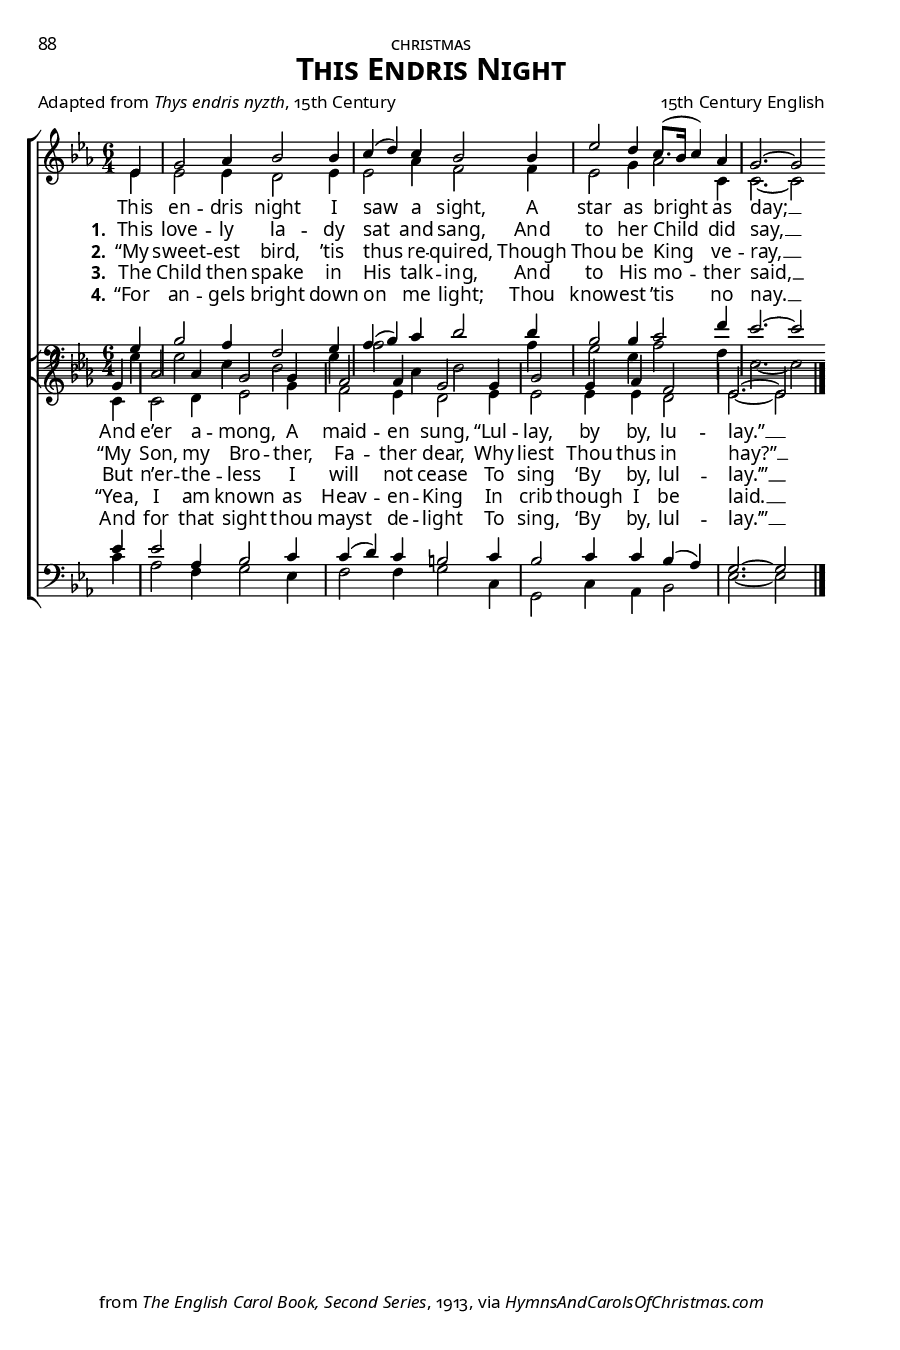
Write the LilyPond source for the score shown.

\version "2.14.2"
\include "util.ly"
\header {
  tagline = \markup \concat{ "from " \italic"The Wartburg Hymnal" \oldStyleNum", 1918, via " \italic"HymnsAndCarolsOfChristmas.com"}

    title = \markup{\override #'(font-name . "Garamond Premier Pro Semibold"){ \abs-fontsize #15 \smallCapsOldStyle"This Endris Night"}}
    composer = \markup\oldStyleNum"15th Century English"
    poet = \markup\oldStyleNum{\concat{"Adapted from " \italic"Thys endris nyzth" ", 15th Century"}}
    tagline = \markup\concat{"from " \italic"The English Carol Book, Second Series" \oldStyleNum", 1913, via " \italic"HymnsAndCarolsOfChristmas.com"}
  }
\paper {
  print-all-headers = ##f
  paper-height = 9\in
  paper-width = 6\in
  indent = 0\in
  %system-system-spacing = #'((basic-distance . 10) (padding . 0))
  score-markup-spacing =
    #'((basic-distance . 0)
       (minimum-distance . 0)
       (padding . 0)
       (stretchability . 0))
  system-system-spacing =
    #'((basic-distance . 0)
       (minimum-distance . 0)
       (padding . -5)
       (stretchability . 100))
  ragged-last-bottom = ##t
  ragged-bottom = ##f
  two-sided = ##t
  inner-margin = 0.5\in
  outer-margin = 0.25\in
  top-margin = 0.25\in
  bottom-margin = 0.25\in
  first-page-number = #088
  print-first-page-number = ##t
  headerLine = \markup{\override #'(font-name . "Garamond Premier Pro") \smallCapsOldStyle"christmas"}
  oddHeaderMarkup = \markup\fill-line{
     \override #'(font-name . "Garamond Premier Pro")\abs-fontsize #8.5
     \combine 
        \fill-line{"" \if \should-print-page-number
        \oldStylePageNum""
        }
        \fill-line{\headerLine}
  }
  evenHeaderMarkup = \markup {
     \override #'(font-name . "Garamond Premier Pro")\abs-fontsize #8.5
     \combine
        \if \should-print-page-number
        \oldStylePageNum""
        \fill-line{\headerLine}
  }
}
#(set-global-staff-size 15) \paper{ #(define fonts (make-pango-font-tree "GoudyOlSt BT" "Garamond Premier Pro" "Garamond Premier Pro" (/ 15 20))) }
global = {
  \key ees \major
  \time 6/4
  \override DynamicLineSpanner #'staff-padding = #0.0
  \override DynamicLineSpanner #'Y-extent = #'(0 . 0)
}

sopMusic = \relative c' {
  \partial 4 ees4 |
  g2 aes4 bes2 bes4 |
  c( d) c bes2 bes4 |
  ees2 d4 c8.[( bes16] c4) aes |
  g2.~ g2 \bar""\break g4 |
  
  c2 c4 bes2 bes4 |
  aes2 aes4 g2 g4 |
  bes2 g4 aes f2 |
  ees2.~ ees2 \bar "|."
}
sopWords = \lyricmode {
  
}

altoMusic = \relative c' {
  ees4 |
  ees2 ees4 d2 ees4 |
  ees2 aes4 f2 f4 |
  ees2 g4 aes2 c,4 |
  c2.~ c2 \bar"" c4 |
  
  c2 d4 ees2 g4 |
  f2 ees4 d2 ees4 |
  ees2 ees4 ees d2 |
  ees2.~  ees2 \bar"|."
}
altoWords = \lyricmode {
  \dropLyricsIX
  This en -- dris night I saw a sight,
  A star as bright as day; __
  And e’er a -- mong, A maid -- en sung,
  “Lul -- lay, by by, lu -- lay.” __
}
altoWordsII = \lyricmode {
  \dropLyricsIX
%\markup\italic
  \set stanza = #"1."
  This love -- ly la -- dy sat and sang,
  And to her Child did say, __
  “My Son, my Bro -- ther, Fa -- ther dear,
  Why liest Thou thus in hay?” __
}
altoWordsIII = \lyricmode {
  \dropLyricsIX
  \set stanza = #"2."
  “My sweet -- est bird, ’tis thus re -- quired,
  Though Thou be King ve -- ray, __
  But n’er -- the -- less I will not cease
  To sing ‘By by, lul -- lay.’” __
}
altoWordsIV = \lyricmode {
  \dropLyricsIX
  \set stanza = #"3."
  The Child then spake in His talk -- ing,
  And to His mo -- ther said, __
  “Yea, I am known as Heav -- en -- King
  In crib though I be laid. __
}
altoWordsV = \lyricmode {
  \dropLyricsIX
  \set stanza = #"4."
  “For an -- gels bright down on me light;
  Thou know -- est ’tis no nay. __
  And for that sight thou mayst de -- light
  To sing, ‘By by, lul -- lay.’” __
}
altoWordsVI = \lyricmode {
  \set stanza = #" 5."
  
}
tenorMusic = \relative c' {
  g4 |
  bes2 aes4 f2 g4 |
  aes( bes) c d2 d4 |
  bes2 bes4 c2 f4 |
  ees2.~ ees2 \bar"" ees4 |
  
  ees2 aes,4 bes2 c4 |
  c( d) c b2 c4 |
  bes2 c4 c bes( aes) |
  g2.~ g2 \bar"|."
}
tenorWords = \lyricmode {

}

bassMusic = \relative c {
  ees4 |
  ees2 c4 bes2 ees4 |
  aes2 aes,4 bes2 aes'4 |
  g2 ees4 aes2 f4 |
  c2.~ c2 \bar"" c'4 |
  
  aes2 f4 g2 ees4 |
  f2 f4 g2 c,4 |
  g2 c4 aes bes2 |
  ees2.~ ees2 \bar"|."
}
bassWords = \lyricmode {

}

pianoRH = \relative c' {
  
}
pianoLH = \relative c' {
  
}

\score {
  <<
   \new ChoirStaff <<
%    \new Lyrics = sopranos \with { \override VerticalAxisGroup #'nonstaff-relatedstaff-spacing = #'((basic-distance . 1)) }
    \new Staff = women <<
      \new Voice = "sopranos" { \voiceOne << \global \sopMusic >> }
      \new Voice = "altos" { \voiceTwo << \global \altoMusic >> }
    >>
    \new Lyrics \with { alignAboveContext = #"women" \override VerticalAxisGroup #'nonstaff-relatedstaff-spacing = #'((basic-distance . 1))} \lyricsto "sopranos" \sopWords
    \new Lyrics = "altosVI"  \with { alignBelowContext = #"women" } \lyricsto "sopranos" \altoWordsVI
    \new Lyrics = "altosV"  \with { alignBelowContext = #"women" } \lyricsto "sopranos" \altoWordsV
    \new Lyrics = "altosIV"  \with { alignBelowContext = #"women" } \lyricsto "sopranos" \altoWordsIV
    \new Lyrics = "altosIII"  \with { alignBelowContext = #"women" } \lyricsto "sopranos" \altoWordsIII
    \new Lyrics = "altosII"  \with { alignBelowContext = #"women" } \lyricsto "sopranos" \altoWordsII
    \new Lyrics = "altos"  \with { alignBelowContext = #"women" \override VerticalAxisGroup #'nonstaff-relatedstaff-spacing = #'((padding . -0.5)) } \lyricsto "sopranos" \altoWords
   \new Staff = men <<
      \clef bass
      \new Voice = "tenors" { \voiceOne << \global \tenorMusic >> }
      \new Voice = "basses" { \voiceTwo << \global \bassMusic >> }
    >>
    \new Lyrics \with { alignAboveContext = #"men" \override VerticalAxisGroup #'nonstaff-relatedstaff-spacing = #'((basic-distance . 1)) } \lyricsto "tenors" \tenorWords
    \new Lyrics \with { alignBelowContext = #"men" \override VerticalAxisGroup #'nonstaff-relatedstaff-spacing = #'((basic-distance . 1)) } \lyricsto "basses" \bassWords
  >>
%    \new PianoStaff << \new Staff { \new Voice { \pianoRH } } \new Staff { \clef "bass" \pianoLH } >>
  >>
  \layout {
    \context {
      \Score
      %\override SpacingSpanner #'base-shortest-duration = #(ly:make-moment 1 8)
      %\override SpacingSpanner #'common-shortest-duration = #(ly:make-moment 1 4)
    }
    \context {
      % Remove all empty staves
      % \Staff \RemoveEmptyStaves \override VerticalAxisGroup #'remove-first = ##t
    }
    \context {
      \Lyrics
      \override LyricText #'X-offset = #center-on-word
    }
  }
  
  \midi {
    \tempo 4 = 150
    \set Staff.midiInstrument = "piccolo"
  
    \context {
      \Voice
      \remove "Dynamic_performer"
    }
  }
}
